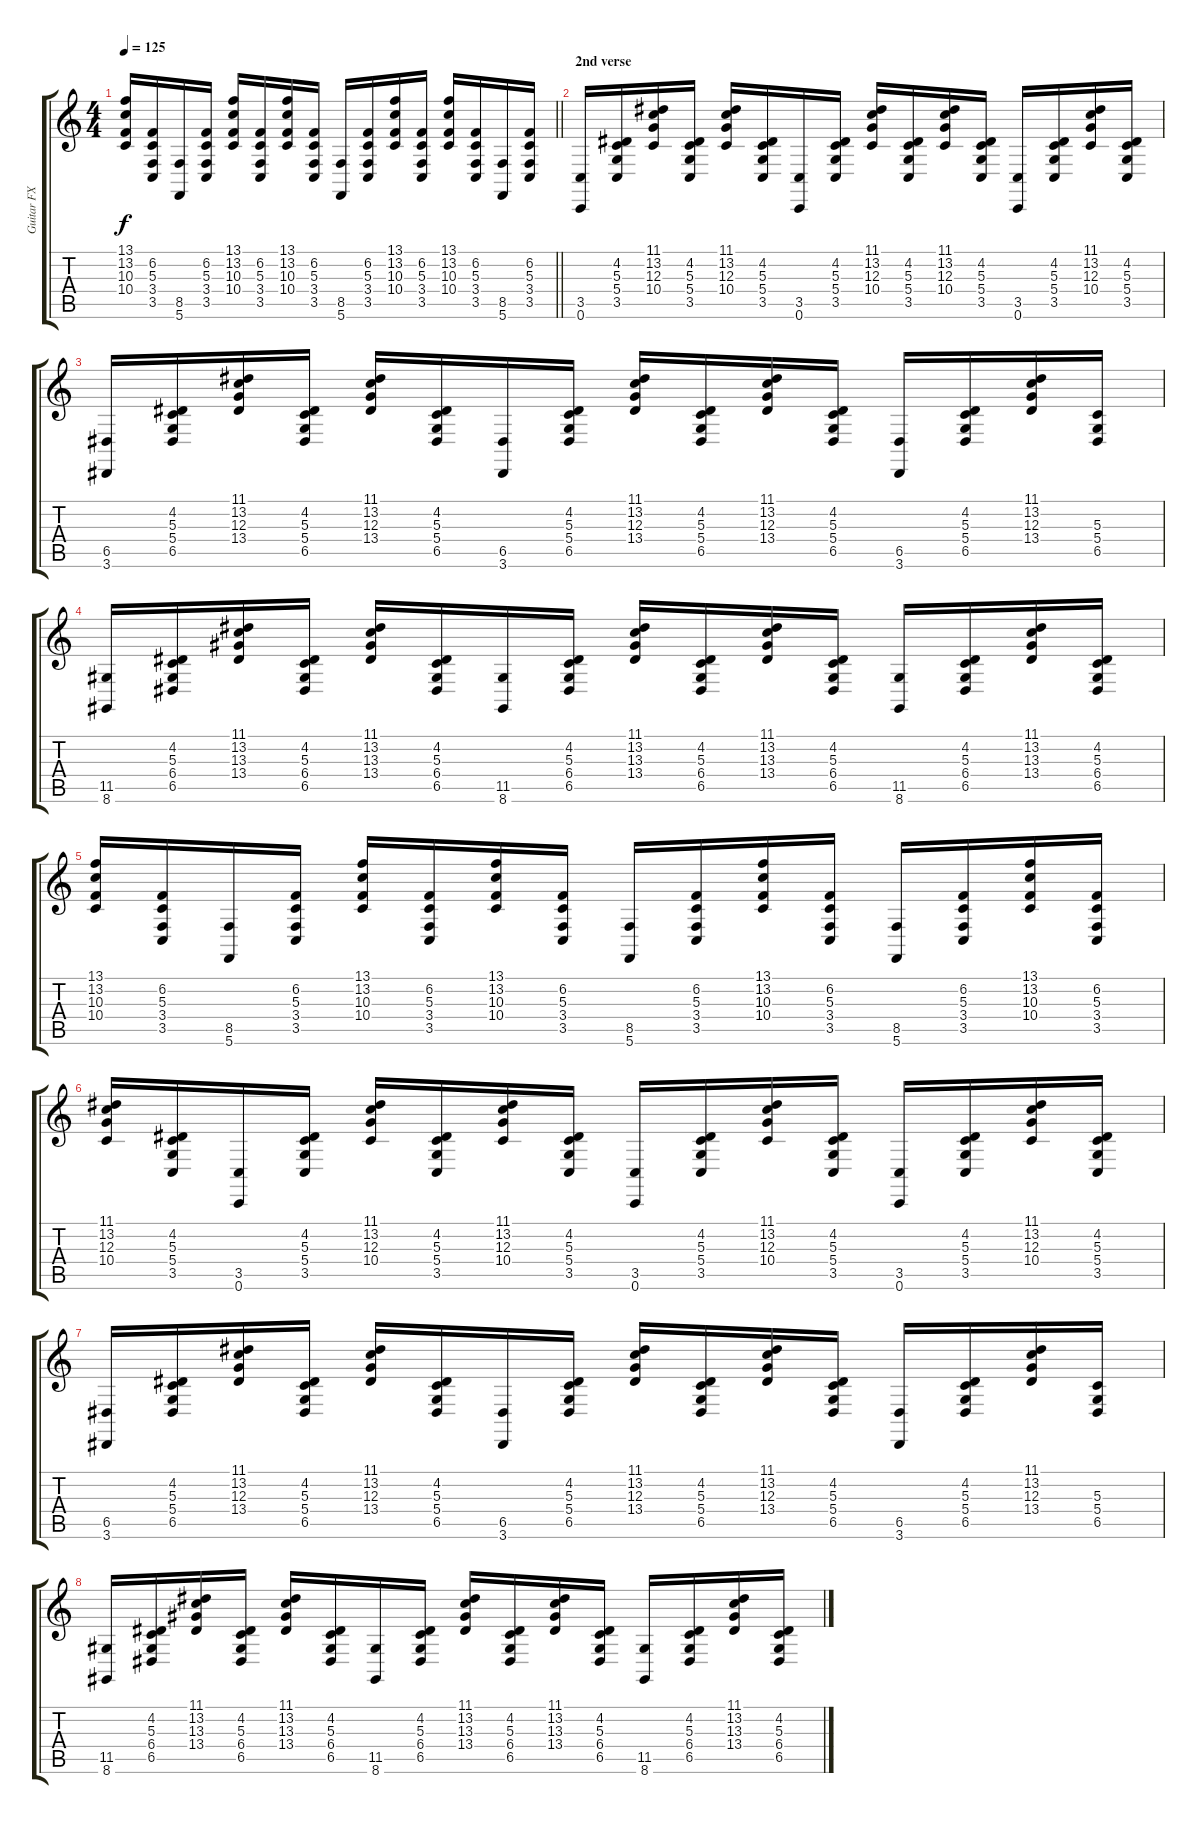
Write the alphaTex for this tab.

\track ("Guitar FX" "Guitar FX") {instrument lead8bassandlead}
\staff {score tabs}
\tuning (E4 B3 G3 D3 A2 C2) {hide}
\ts (4 4)
\tempo 125
\clef g2
\barLineRight lightlight
\ks c
(13.1 13.2 10.3 10.4).16{dy f} (6.2 5.3 3.4 3.5).16 (8.5 5.6).16 (6.2 5.3 3.4 3.5).16 (13.1 13.2 10.3 10.4).16 (6.2 5.3 3.4 3.5).16 (13.1 13.2 10.3 10.4).16 (6.2 5.3 3.4 3.5).16 (8.5 5.6).16 (6.2 5.3 3.4 3.5).16 (13.1 13.2 10.3 10.4).16 (6.2 5.3 3.4 3.5).16 (13.1 13.2 10.3 10.4).16 (6.2 5.3 3.4 3.5).16 (8.5 5.6).16 (6.2 5.3 3.4 3.5).16 |
\section ("" "2nd verse")
(3.5 0.6).16 (4.2 5.3 5.4 3.5).16 (11.1 13.2 12.3 10.4).16 (4.2 5.3 5.4 3.5).16 (11.1 13.2 12.3 10.4).16 (4.2 5.3 5.4 3.5).16 (3.5 0.6).16 (4.2 5.3 5.4 3.5).16 (11.1 13.2 12.3 10.4).16 (4.2 5.3 5.4 3.5).16 (11.1 13.2 12.3 10.4).16 (4.2 5.3 5.4 3.5).16 (3.5 0.6).16 (4.2 5.3 5.4 3.5).16 (11.1 13.2 12.3 10.4).16 (4.2 5.3 5.4 3.5).16 |
(6.5 3.6).16 (4.2 5.3 5.4 6.5).16 (11.1 13.2 12.3 13.4).16 (4.2 5.3 5.4 6.5).16 (11.1 13.2 12.3 13.4).16 (4.2 5.3 5.4 6.5).16 (6.5 3.6).16 (4.2 5.3 5.4 6.5).16 (11.1 13.2 12.3 13.4).16 (4.2 5.3 5.4 6.5).16 (11.1 13.2 12.3 13.4).16 (4.2 5.3 5.4 6.5).16 (6.5 3.6).16 (4.2 5.3 5.4 6.5).16 (11.1 13.2 12.3 13.4).16 (5.3 5.4 6.5).16 |
(11.5 8.6).16 (4.2 5.3 6.4 6.5).16 (11.1 13.2 13.3 13.4).16 (4.2 5.3 6.4 6.5).16 (11.1 13.2 13.3 13.4).16 (4.2 5.3 6.4 6.5).16 (11.5 8.6).16 (4.2 5.3 6.4 6.5).16 (11.1 13.2 13.3 13.4).16 (4.2 5.3 6.4 6.5).16 (11.1 13.2 13.3 13.4).16 (4.2 5.3 6.4 6.5).16 (11.5 8.6).16 (4.2 5.3 6.4 6.5).16 (11.1 13.2 13.3 13.4).16 (4.2 5.3 6.4 6.5).16 |
(13.1 13.2 10.3 10.4).16 (6.2 5.3 3.4 3.5).16 (8.5 5.6).16 (6.2 5.3 3.4 3.5).16 (13.1 13.2 10.3 10.4).16 (6.2 5.3 3.4 3.5).16 (13.1 13.2 10.3 10.4).16 (6.2 5.3 3.4 3.5).16 (8.5 5.6).16 (6.2 5.3 3.4 3.5).16 (13.1 13.2 10.3 10.4).16 (6.2 5.3 3.4 3.5).16 (8.5 5.6).16 (6.2 5.3 3.4 3.5).16 (13.1 13.2 10.3 10.4).16 (6.2 5.3 3.4 3.5).16 |
(11.1 13.2 12.3 10.4).16 (4.2 5.3 5.4 3.5).16 (3.5 0.6).16 (4.2 5.3 5.4 3.5).16 (11.1 13.2 12.3 10.4).16 (4.2 5.3 5.4 3.5).16 (11.1 13.2 12.3 10.4).16 (4.2 5.3 5.4 3.5).16 (3.5 0.6).16 (4.2 5.3 5.4 3.5).16 (11.1 13.2 12.3 10.4).16 (4.2 5.3 5.4 3.5).16 (3.5 0.6).16 (4.2 5.3 5.4 3.5).16 (11.1 13.2 12.3 10.4).16 (4.2 5.3 5.4 3.5).16 |
(6.5 3.6).16 (4.2 5.3 5.4 6.5).16 (11.1 13.2 12.3 13.4).16 (4.2 5.3 5.4 6.5).16 (11.1 13.2 12.3 13.4).16 (4.2 5.3 5.4 6.5).16 (6.5 3.6).16 (4.2 5.3 5.4 6.5).16 (11.1 13.2 12.3 13.4).16 (4.2 5.3 5.4 6.5).16 (11.1 13.2 12.3 13.4).16 (4.2 5.3 5.4 6.5).16 (6.5 3.6).16 (4.2 5.3 5.4 6.5).16 (11.1 13.2 12.3 13.4).16 (5.3 5.4 6.5).16 |
(11.5 8.6).16 (4.2 5.3 6.4 6.5).16 (11.1 13.2 13.3 13.4).16 (4.2 5.3 6.4 6.5).16 (11.1 13.2 13.3 13.4).16 (4.2 5.3 6.4 6.5).16 (11.5 8.6).16 (4.2 5.3 6.4 6.5).16 (11.1 13.2 13.3 13.4).16 (4.2 5.3 6.4 6.5).16 (11.1 13.2 13.3 13.4).16 (4.2 5.3 6.4 6.5).16 (11.5 8.6).16 (4.2 5.3 6.4 6.5).16 (11.1 13.2 13.3 13.4).16 (4.2 5.3 6.4 6.5).16
